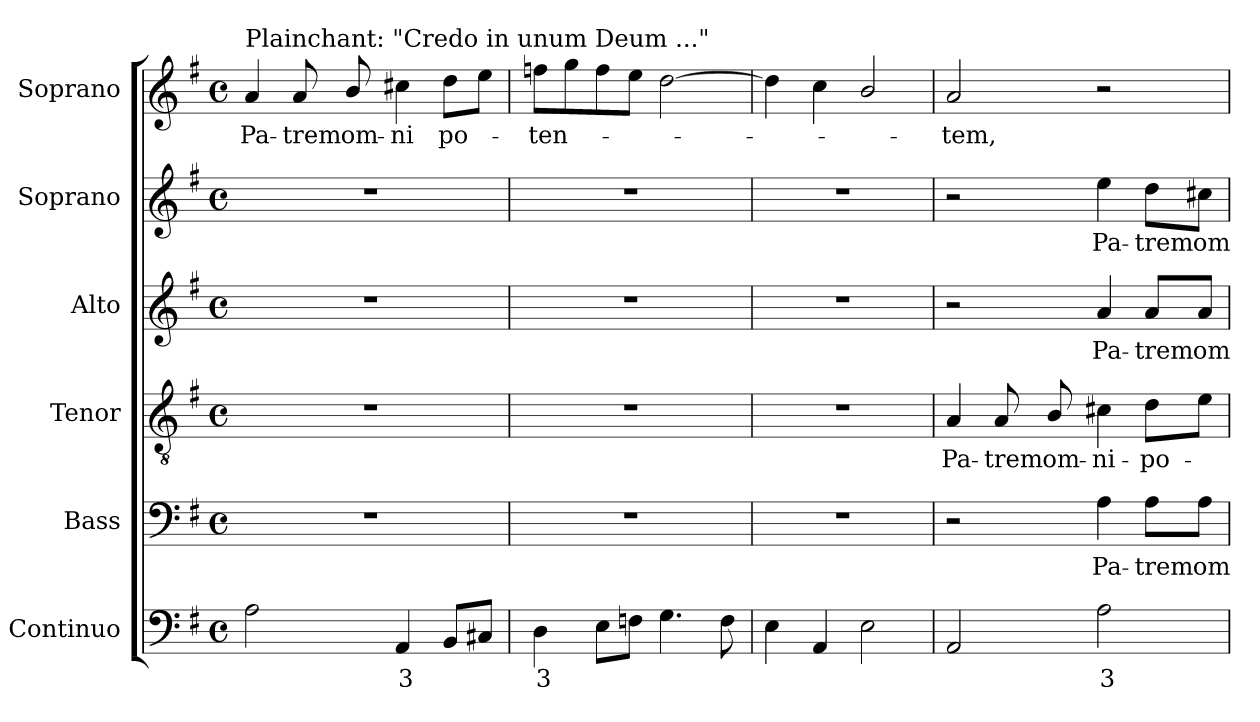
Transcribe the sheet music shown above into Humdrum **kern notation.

**kern	**text	**kern	**text	**kern	**text	**kern	**text	**kern	**text	**kern	**text
*part6	*part6	*part5	*part5	*part4	*part4	*part3	*part3	*part2	*part2	*part1	*part1
*staff6	*staff6	*staff5	*staff5	*staff4	*staff4	*staff3	*staff3	*staff2	*staff2	*staff1	*staff1
*I"Continuo	*	*I"Bass	*	*I"Tenor	*	*I"Alto	*	*I"Soprano	*	*I"Soprano	*
*I'Cont.	*	*I'B.	*	*I'T.	*	*I'A.	*	*I'S.	*	*I'S.	*
!!LO:PB:g=z
*clefF4	*	*clefF4	*	*clefGv2	*	*clefG2	*	*clefG2	*	*clefG2	*
*	*	*	*	*ITrd7c12	*	*	*	*	*	*	*
*k[f#]	*	*k[f#]	*	*k[f#]	*	*k[f#]	*	*k[f#]	*	*k[f#]	*
*G:	*	*G:	*	*G:	*	*G:	*	*G:	*	*G:	*
*M4/4	*	*M4/4	*	*M4/4	*	*M4/4	*	*M4/4	*	*M4/4	*
*met(c)	*	*met(c)	*	*met(c)	*	*met(c)	*	*met(c)	*	*met(c)	*
=1	=1	=1	=1	=1	=1	=1	=1	=1	=1	=1	=1
!	!	!	!	!	!	!	!	!	!	!LO:TX:a:t=Plainchant&colon; "Credo in unum Deum ..."	!
!	!	!	!	!	!	!	!	!	!	!	!LO:LY:b:color=#000000
2Ai\	.	1r	.	1r	.	1r	.	1r	.	4ai/	Pa-
!	!	!	!	!	!	!	!	!	!	!	!LO:LY:b:color=#000000
.	.	.	.	.	.	.	.	.	.	8ai/	-trem
!	!	!	!	!	!	!	!	!	!	!	!LO:LY:b:color=#000000
.	.	.	.	.	.	.	.	.	.	8bi/	om-
!	!LO:LY:b:color=#000000	!	!	!	!	!	!	!	!	!	!
!	!	!	!	!	!	!	!	!	!	!	!LO:LY:b:color=#000000
4AAi/	3	.	.	.	.	.	.	.	.	4cc#Xi\	-ni
!	!	!	!	!	!	!	!	!	!	!	!LO:LY:b:color=#000000
8BBi/L	.	.	.	.	.	.	.	.	.	8ddi\L	po-
8C#Xi/J	.	.	.	.	.	.	.	.	.	8eei\J	.
=2	=2	=2	=2	=2	=2	=2	=2	=2	=2	=2	=2
!	!LO:LY:b:color=#000000	!	!	!	!	!	!	!	!	!	!
!	!	!	!	!	!	!	!	!	!	!	!LO:LY:b:color=#000000
4Di\	3	1r	.	1r	.	1r	.	1r	.	8ffni\L	-ten-
.	.	.	.	.	.	.	.	.	.	8ggi\	.
8Ei\L	.	.	.	.	.	.	.	.	.	8ffi\	.
8Fni\J	.	.	.	.	.	.	.	.	.	8eei\J	.
4.Gi\	.	.	.	.	.	.	.	.	.	[2ddi\	.
8Fi\	.	.	.	.	.	.	.	.	.	.	.
=3	=3	=3	=3	=3	=3	=3	=3	=3	=3	=3	=3
4Ei\	.	1r	.	1r	.	1r	.	1r	.	4ddi\]	.
4AAi/	.	.	.	.	.	.	.	.	.	4cci\	.
2Ei\	.	.	.	.	.	.	.	.	.	2bi/	.
=4	=4	=4	=4	=4	=4	=4	=4	=4	=4	=4	=4
!	!	!	!	!	!LO:LY:b:color=#000000	!	!	!	!	!	!
!	!	!	!	!	!	!	!	!	!	!	!LO:LY:b:color=#000000
2AAi/	.	2r	.	4AAi/	Pa-	2r	.	2r	.	2ai/	-tem,
!	!	!	!	!	!LO:LY:b:color=#000000	!	!	!	!	!	!
.	.	.	.	8AAi/	-trem	.	.	.	.	.	.
!	!	!	!	!	!LO:LY:b:color=#000000	!	!	!	!	!	!
.	.	.	.	8BBi/	om-	.	.	.	.	.	.
!	!LO:LY:b:color=#000000	!	!	!	!	!	!	!	!	!	!
!	!	!	!LO:LY:b:color=#000000	!	!	!	!	!	!	!	!
!	!	!	!	!	!LO:LY:b:color=#000000	!	!	!	!	!	!
!	!	!	!	!	!	!	!LO:LY:b:color=#000000	!	!	!	!
!	!	!	!	!	!	!	!	!	!LO:LY:b:color=#000000	!	!
2Ai\	3	4Ai\	Pa-	4C#Xi\	-ni-	4ai/	Pa-	4eei\	Pa-	2r	.
!	!	!	!LO:LY:b:color=#000000	!	!	!	!	!	!	!	!
!	!	!	!	!	!LO:LY:b:color=#000000	!	!	!	!	!	!
!	!	!	!	!	!	!	!LO:LY:b:color=#000000	!	!	!	!
!	!	!	!	!	!	!	!	!	!LO:LY:b:color=#000000	!	!
.	.	8Ai\L	-trem	8Di\L	-po-	8ai/L	-trem	8ddi\L	-trem	.	.
!	!	!	!LO:LY:b:color=#000000	!	!	!	!	!	!	!	!
!	!	!	!	!	!	!	!LO:LY:b:color=#000000	!	!	!	!
!	!	!	!	!	!	!	!	!	!LO:LY:b:color=#000000	!	!
.	.	8Ai\J	om-	8Ei\J	.	8ai/J	om-	8cc#Xi\J	om-	.	.
=	=	=	=	=	=	=	=	=	=	=	=
*-	*-	*-	*-	*-	*-	*-	*-	*-	*-	*-	*-
